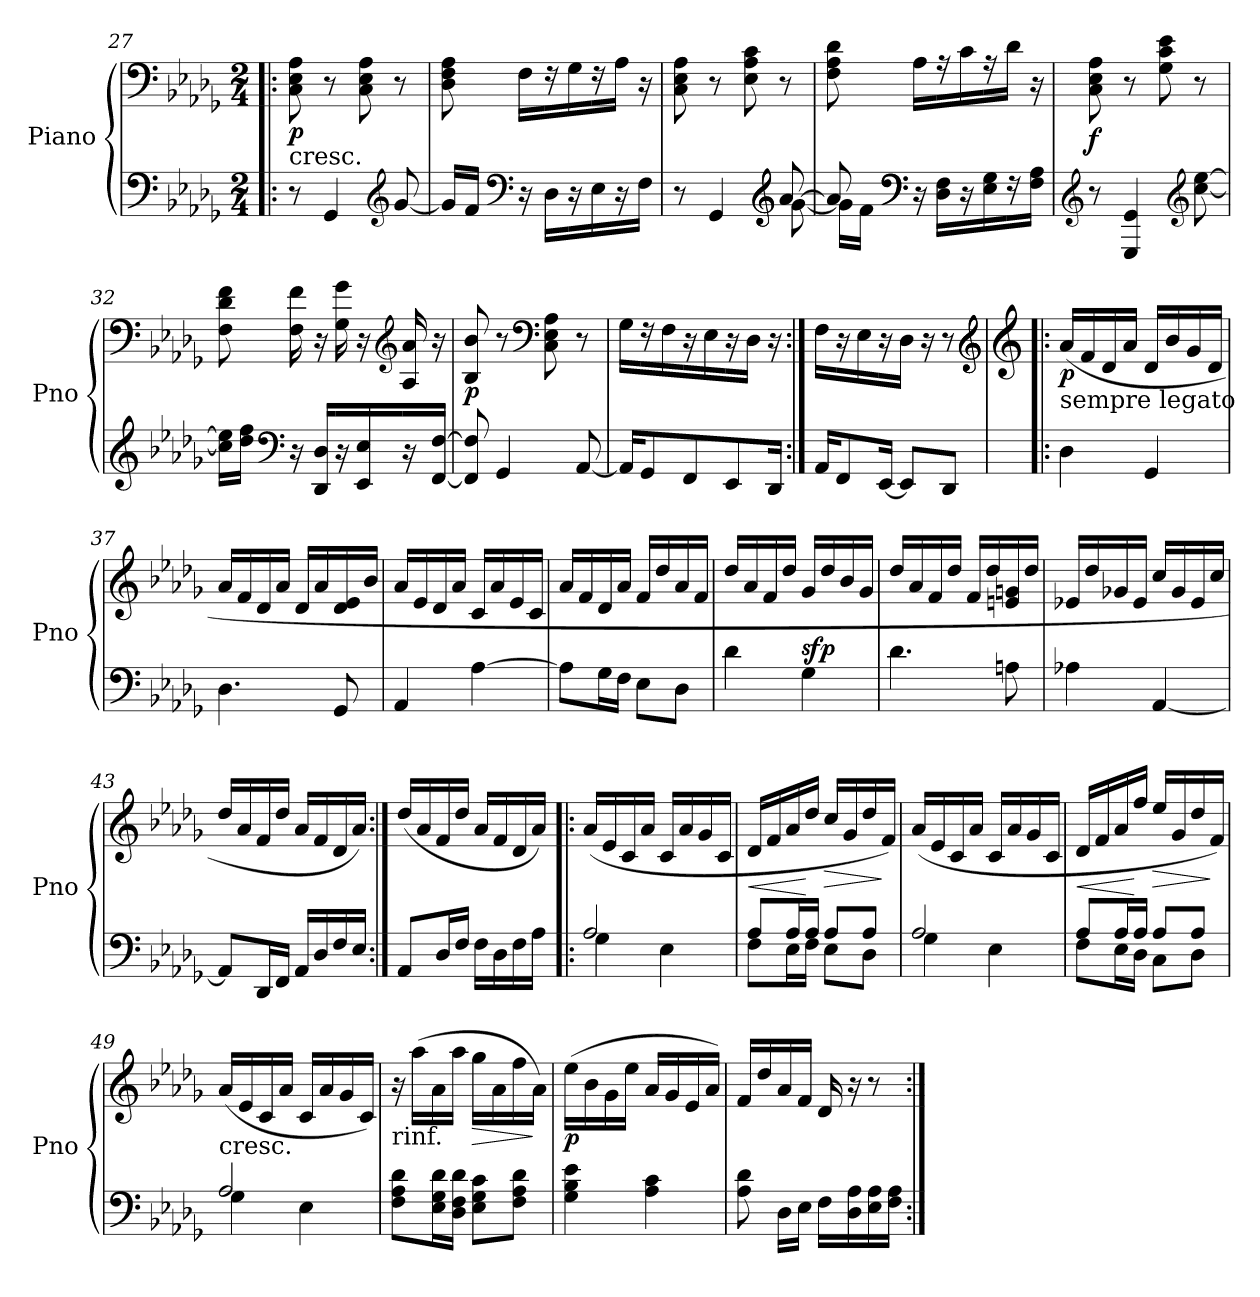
**kern	**kern	**dynam
*part1	*part1	*part1
*staff2	*staff1	*staff1/2
*I"Piano	*	*
*I'Pno	*	*
*clefF4	*clefF4	*
*k[b-e-a-d-g-]	*k[b-e-a-d-g-]	*
*D-:	*D-:	*
*M2/4	*M2/4	*
=27!|:	=27!|:	=27!|:
!	!LO:TX:b:t=cresc.	!
!	!	!LO:DY:b
8r	8C\ 8E-\ 8A-\	p
4GG-/	8r	.
.	8C\ 8E-\ 8A-\	.
*clefG2	*	*
[8g-/	8r	.
=28	=28	=28
*^	*^	*
16g-/LL]	8.ryy	8D-\ 8F\ 8A-\	8ryy	.
16f/JJ	.	.	.	.
*clefF4	*	*	*	*
16r	.	16ryy	16F\LL	.
16ryy	16D-\LL	16rF	16ryy	.
16r	16ryy	16ryy	16G-\	.
16ryy	16E-\	16rF	16ryy	.
16r	16ryy	16ryy	16A-\JJ	.
16ryy	16F\JJ	16r	16ryy	.
*	*	*v	*v	*
=29	=29	=29	=29
8r	4.ryy	8C\ 8E-\ 8A-\	.
4GG-/	.	8r	.
.	.	8E-\ 8A-\ 8c\	.
*clefG2	*	*	*
[8a-/	[8g-\	8r	.
!!LO:LB:g=z
=30	=30	=30	=30
*	*	*^	*
8a-/]	16g-\LL]	8F\ 8A-\ 8d-\	8ryy	.
.	16f\JJ	.	.	.
*clefF4	*	*	*	*
16r	16ryy	16ryy	16A-\LL	.
16ryy	16D-\ 16F\LL	16rA	16ryy	.
16r	16ryy	16ryy	16c\	.
16ryy	16E-\ 16G-\	16rA	16ryy	.
16rF	16ryy	16ryy	16d-\JJ	.
16ryy	16F\ 16A-\JJ	16r	16ryy	.
=31	=31	=31	=31	=31
!	!	!	!	!LO:DY:b
*v	*v	*	*	*
*	*v	*v	*
8r	8C\ 8E-\ 8A-\	f
4GGG-/ 4GG-/	8r	.
.	8G-\ 8c\ 8e-\	.
*clefG2	*	*
[8cc\ [8ee-\	8r	.
=32	=32	=32
*^	*	*
16cc\] 16ee-\]LL	8.ryy	8F\ 8d-\ 8f\	.
16dd-\ 16ff\JJ	.	.	.
*clefF4	*	*	*
16r	.	16F\ 16f\	.
16ryy	16DD-/ 16D-/LL	16r	.
16r	16ryy	16G-\ 16g-\	.
16ryy	16EE-/ 16E-/	16r	.
*	*	*clefG2	*
16r	16ryy	16A-/ 16a-/	.
16ryy	[16FF/ [16F/JJ	16r	.
=33	=33	=33	=33
!	!	!	!LO:DY:b
8ryy	8FF/] 8F/]	8B-/ 8b-/	p
4GG-/	4.ryy	8r	.
*	*	*clefF4	*
.	.	8C\ 8E-\ 8A-\	.
[8AA-/	.	8r	.
*v	*v	*	*
=34	=34	=34
*	*^	*
16AA-/KL]	16ryy	16G-\LL	.
8GG-/	16rF	16ryy	.
.	16ryy	16F\	.
8FF/	16r	16ryy	.
.	16ryy	16E-\	.
8EE-/	16r	16ryy	.
.	16ryy	16D-\JJ	.
16DD-/Jk	16r	16ryy	.
=35:|!	=35:|!	=35:|!	=35:|!
16AA-/KL	16ryy	16F\LL	.
8FF/	16r	16ryy	.
.	16ryy	16E-\	.
[16EE-/Jk	16r	16ryy	.
8EE-/L]	16ryy	16D-\JJ	.
.	16r	8.ryy	.
8DD-/J	8r	.	.
*	*v	*v	*
*	*clefG2	*
!!LO:PB:g=z
=36!|:	=36!|:	=36!|:
*	*clefG2	*
!	!LO:TX:b:t=sempre legato	!
!	!	!LO:DY:b
4D-\	(16a-/LL	p
.	16f/	.
.	16d-/	.
.	16a-/JJ	.
4GG-/	16d-/LL	.
.	16b-/	.
.	16g-/	.
.	16d-/JJ	.
=37	=37	=37
4.D-\	16a-/LL	.
.	16f/	.
.	16d-/	.
.	16a-/JJ	.
.	16d-/LL	.
.	16a-/	.
8GG-/	16d-/ 16e-/	.
.	16b-/JJ	.
=38	=38	=38
4AA-/	16a-/LL	.
.	16e-/	.
.	16d-/	.
.	16a-/JJ	.
[4A-\	16c/LL	.
.	16a-/	.
.	16e-/	.
.	16c/JJ	.
=39	=39	=39
8A-\L]	16a-/LL	.
.	16f/	.
16G-\L	16d-/	.
16F\JJ	16a-/JJ	.
8E-\L	16f/LL	.
.	16dd-/	.
8D-\J	16a-/	.
.	16f/JJ	.
=40	=40	=40
4d-\	16dd-/LL	.
.	16a-/	.
.	16f/	.
.	16dd-/JJ	.
!	!	!LO:DY:a=2
4G-\	16g-/LL	sfp
.	16dd-/	.
.	16b-/	.
.	16g-/JJ	.
=41	=41	=41
4.d-\	16dd-/LL	.
.	16a-/	.
.	16f/	.
.	16dd-/JJ	.
.	16f/LL	.
.	16dd-/	.
8An\	16en/ 16gn/	.
.	16dd-/JJ	.
!!LO:LB:g=z
=42	=42	=42
4A-X\	16e-X/LL	.
.	16dd-/	.
.	16g-X/	.
.	16e-/JJ	.
[4AA-/	16cc/LL	.
.	16g-/	.
.	16e-/	.
.	16cc/JJ	.
=43	=43	=43
8AA-/L]	16dd-/LL	.
.	16a-/	.
16DD-/L	16f/	.
16FF/JJ	16dd-/JJ	.
16AA-/LL	16a-/LL	.
16D-/	16f/	.
16F/	16d-/	.
16E-/JJ	16a-/JJ)	.
=44:|!	=44:|!	=44:|!
8AA-/L	(16dd-/LL	.
.	16a-/	.
16D-/L	16f/	.
16F/JJ	16dd-/JJ	.
16F\LL	16a-/LL	.
16D-\	16f/	.
16F\	16d-/	.
16A-\JJ	16a-/JJ)	.
=45!|:	=45!|:	=45!|:
*^	*	*
2A-/	4G-\	(16a-/LL	.
.	.	16e-/	.
.	.	16c/	.
.	.	16a-/JJ	.
.	4E-\	16c/LL	.
.	.	16a-/	.
.	.	16g-/	.
.	.	16c/JJ	.
=46	=46	=46	=46
!	!	!	!LO:HP:b
8A-/L	8F\L	16d-/LL	<
.	.	16f/	.
16A-/L	16E-\L	16a-/	.
16A-/JJ	16F\JJ	16dd-/JJ	[
!	!	!	!LO:HP:b
8A-/L	8E-\L	16cc/LL	>
.	.	16g-/	.
8A-/J	8D-\J	16dd-/	.
.	.	16f/JJ)	]
=47	=47	=47	=47
2A-/	4G-\	(16a-/LL	.
.	.	16e-/	.
.	.	16c/	.
.	.	16a-/JJ	.
.	4E-\	16c/LL	.
.	.	16a-/	.
.	.	16g-/	.
.	.	16c/JJ	.
!!LO:LB:g=z
=48	=48	=48	=48
!	!	!	!LO:HP:b
8A-/L	8F\L	16d-/LL	<
.	.	16f/	.
16A-/L	16E-\L	16a-/	.
16A-/JJ	16D-\JJ	16ff/JJ	[
!	!	!	!LO:HP:b
8A-/L	8C\L	16ee-/LL	>
.	.	16g-/	.
8A-/J	8D-\J	16dd-/	.
.	.	16f/JJ)	]
=49	=49	=49	=49
!	!	!LO:TX:b:t=cresc.	!
2A-/	4G-\	(16a-/LL	.
.	.	16e-/	.
.	.	16c/	.
.	.	16a-/JJ	.
.	4E-\	16c/LL	.
.	.	16a-/	.
.	.	16g-/	.
.	.	16c/JJ)	.
*v	*v	*	*
=50	=50	=50
!	!LO:TX:b:t=rinf.	!
8F\ 8A-\ 8d-\L	16r	.
.	(16aa-\LL	.
16E-\ 16G-\ 16d-\L	16a-\	.
16D-\ 16F\ 16d-\JJ	16aa-\JJ	.
!	!	!LO:HP:b
8E-\ 8G-\ 8c\L	16gg-\LL	>
.	16a-\	.
8F\ 8A-\ 8d-\J	16ff\	.
.	16a-\JJ)	]
=51	=51	=51
!	!	!LO:DY:b
4G-\ 4B-\ 4e-\	(16ee-\LL	p
.	16b-\	.
.	16g-\	.
.	16ee-\JJ	.
4A-\ 4c\	16a-/LL	.
.	16g-/	.
.	16e-/	.
.	16a-/JJ)	.
=52	=52	=52
8A-\ 8d-\	16f/LL	.
.	16dd-/	.
16D-\LL	16a-/	.
16E-\JJ	16f/JJ	.
16F\LL	16d-/	.
16D-\ 16A-\	16r	.
16E-\ 16A-\	8r	.
16F\ 16A-\JJ	.	.
=:|!	=:|!	=:|!
*-	*-	*-
